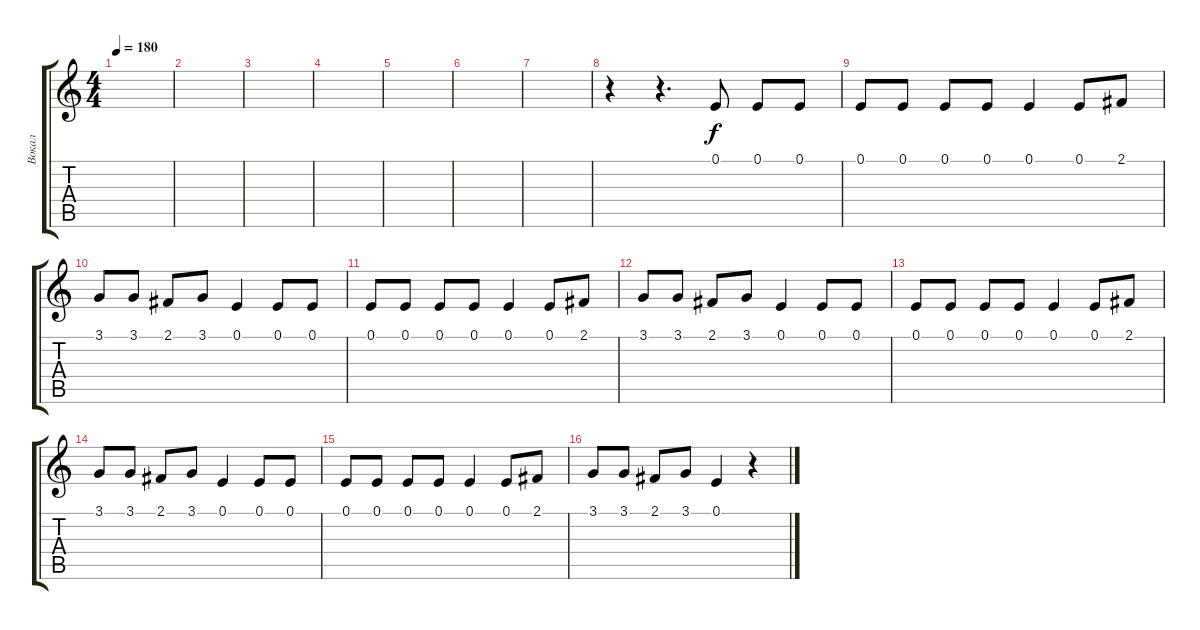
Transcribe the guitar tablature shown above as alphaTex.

\track ("Вокал" "Вокал") {instrument flute}
\staff {score tabs}
\tuning (E4 B3 G3 D3 A2 E2) {hide}
\ts (4 4)
\tempo 180
\clef g2
\ks c
|
|
|
|
|
|
|
r.4 r.4{d} 0.1.8 0.1.8 0.1.8 |
0.1.8 0.1.8 0.1.8 0.1.8 0.1.4 0.1.8 2.1.8 |
3.1.8 3.1.8 2.1.8 3.1.8 0.1.4 0.1.8 0.1.8 |
0.1.8 0.1.8 0.1.8 0.1.8 0.1.4 0.1.8 2.1.8 |
3.1.8 3.1.8 2.1.8 3.1.8 0.1.4 0.1.8 0.1.8 |
0.1.8 0.1.8 0.1.8 0.1.8 0.1.4 0.1.8 2.1.8 |
3.1.8 3.1.8 2.1.8 3.1.8 0.1.4 0.1.8 0.1.8 |
0.1.8 0.1.8 0.1.8 0.1.8 0.1.4 0.1.8 2.1.8 |
3.1.8 3.1.8 2.1.8 3.1.8 0.1.4 r.4
